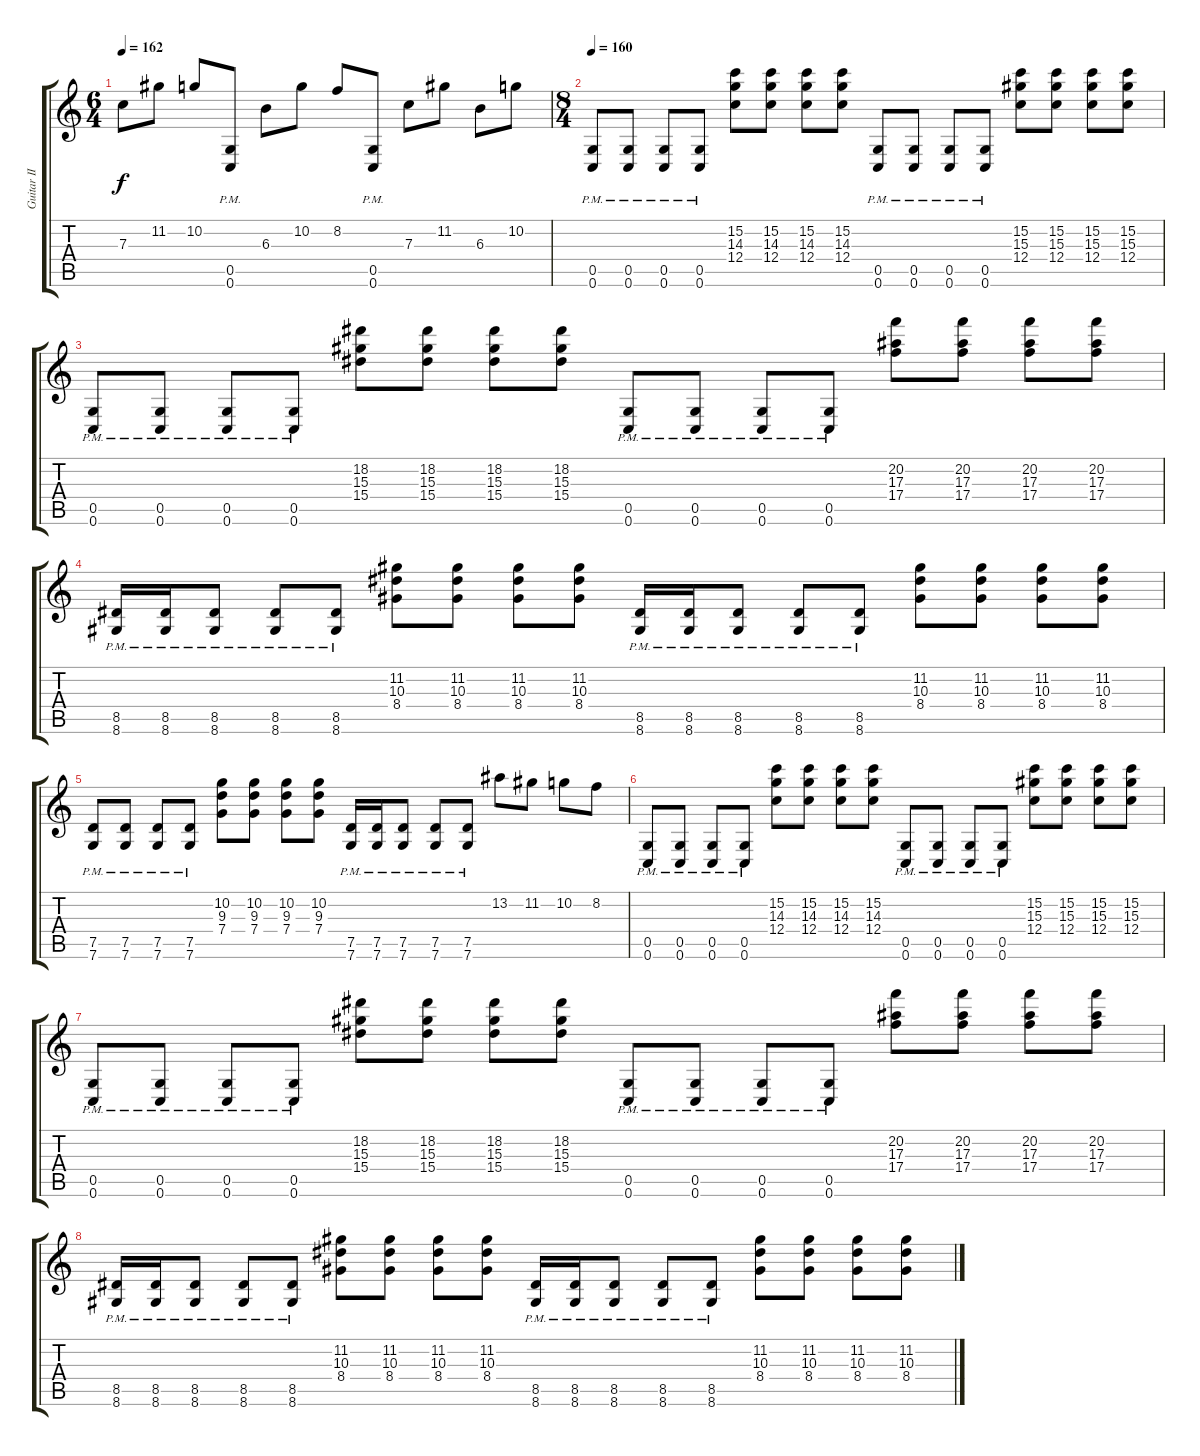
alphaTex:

\track ("Guitar II" "Guitar II") {instrument overdrivenguitar}
\staff {score tabs}
\tuning (D4 A3 F3 C3 G2 C2) {hide}
\ts (6 4)
\tempo 162
\clef g2
\ks c
7.3.8{dy f} 11.2.8 10.2.8 (0.5{pm} 0.6{pm}).8 6.3.8 10.2.8 8.2.8 (0.5{pm} 0.6{pm}).8 7.3.8 11.2.8 6.3.8 10.2.8 |
\ts (8 4)
\tempo 160
(0.5{pm} 0.6{pm}).8{balance 10} (0.5{pm} 0.6{pm}).8 (0.5{pm} 0.6{pm}).8 (0.5{pm} 0.6{pm}).8 (15.2 14.3 12.4).8 (15.2 14.3 12.4).8 (15.2 14.3 12.4).8 (15.2 14.3 12.4).8 (0.5{pm} 0.6{pm}).8 (0.5{pm} 0.6{pm}).8 (0.5{pm} 0.6{pm}).8 (0.5{pm} 0.6{pm}).8 (15.2 15.3 12.4).8 (15.2 15.3 12.4).8 (15.2 15.3 12.4).8 (15.2 15.3 12.4).8 |
(0.5{pm} 0.6{pm}).8 (0.5{pm} 0.6{pm}).8 (0.5{pm} 0.6{pm}).8 (0.5{pm} 0.6{pm}).8 (18.2 15.3 15.4).8 (18.2 15.3 15.4).8 (18.2 15.3 15.4).8 (18.2 15.3 15.4).8 (0.5{pm} 0.6{pm}).8 (0.5{pm} 0.6{pm}).8 (0.5{pm} 0.6{pm}).8 (0.5{pm} 0.6{pm}).8 (20.2 17.3 17.4).8 (20.2 17.3 17.4).8 (20.2 17.3 17.4).8 (20.2 17.3 17.4).8 |
(8.5{pm} 8.6{pm}).16 (8.5{pm} 8.6{pm}).16 (8.5{pm} 8.6{pm}).8 (8.5{pm} 8.6{pm}).8 (8.5{pm} 8.6{pm}).8 (11.2 10.3 8.4).8 (11.2 10.3 8.4).8 (11.2 10.3 8.4).8 (11.2 10.3 8.4).8 (8.5{pm} 8.6{pm}).16 (8.5{pm} 8.6{pm}).16 (8.5{pm} 8.6{pm}).8 (8.5{pm} 8.6{pm}).8 (8.5{pm} 8.6{pm}).8 (11.2 10.3 8.4).8 (11.2 10.3 8.4).8 (11.2 10.3 8.4).8 (11.2 10.3 8.4).8 |
(7.5{pm} 7.6{pm}).8 (7.5{pm} 7.6{pm}).8 (7.5{pm} 7.6{pm}).8 (7.5{pm} 7.6{pm}).8 (10.2 9.3 7.4).8 (10.2 9.3 7.4).8 (10.2 9.3 7.4).8 (10.2 9.3 7.4).8 (7.5{pm} 7.6{pm}).16 (7.5{pm} 7.6{pm}).16 (7.5{pm} 7.6{pm}).8 (7.5{pm} 7.6{pm}).8 (7.5{pm} 7.6{pm}).8 13.2.8 11.2.8 10.2.8 8.2.8 |
(0.5{pm} 0.6{pm}).8{balance 10} (0.5{pm} 0.6{pm}).8 (0.5{pm} 0.6{pm}).8 (0.5{pm} 0.6{pm}).8 (15.2 14.3 12.4).8 (15.2 14.3 12.4).8 (15.2 14.3 12.4).8 (15.2 14.3 12.4).8 (0.5{pm} 0.6{pm}).8 (0.5{pm} 0.6{pm}).8 (0.5{pm} 0.6{pm}).8 (0.5{pm} 0.6{pm}).8 (15.2 15.3 12.4).8 (15.2 15.3 12.4).8 (15.2 15.3 12.4).8 (15.2 15.3 12.4).8 |
(0.5{pm} 0.6{pm}).8 (0.5{pm} 0.6{pm}).8 (0.5{pm} 0.6{pm}).8 (0.5{pm} 0.6{pm}).8 (18.2 15.3 15.4).8 (18.2 15.3 15.4).8 (18.2 15.3 15.4).8 (18.2 15.3 15.4).8 (0.5{pm} 0.6{pm}).8 (0.5{pm} 0.6{pm}).8 (0.5{pm} 0.6{pm}).8 (0.5{pm} 0.6{pm}).8 (20.2 17.3 17.4).8 (20.2 17.3 17.4).8 (20.2 17.3 17.4).8 (20.2 17.3 17.4).8 |
(8.5{pm} 8.6{pm}).16 (8.5{pm} 8.6{pm}).16 (8.5{pm} 8.6{pm}).8 (8.5{pm} 8.6{pm}).8 (8.5{pm} 8.6{pm}).8 (11.2 10.3 8.4).8 (11.2 10.3 8.4).8 (11.2 10.3 8.4).8 (11.2 10.3 8.4).8 (8.5{pm} 8.6{pm}).16 (8.5{pm} 8.6{pm}).16 (8.5{pm} 8.6{pm}).8 (8.5{pm} 8.6{pm}).8 (8.5{pm} 8.6{pm}).8 (11.2 10.3 8.4).8 (11.2 10.3 8.4).8 (11.2 10.3 8.4).8 (11.2 10.3 8.4).8
